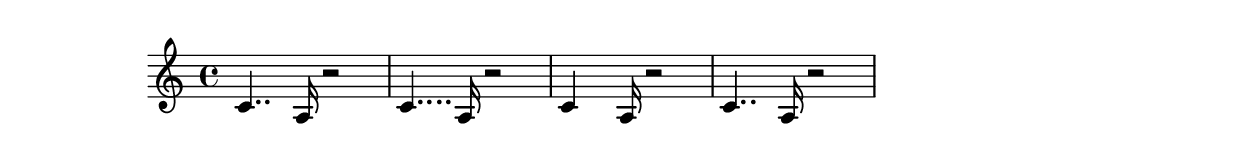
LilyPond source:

% DO NOT EDIT this file manually; it is automatically
% generated from Documentation/snippets/new
% Make any changes in Documentation/snippets/new/
% and then run scripts/auxiliar/makelsr.py
%
% This file is in the public domain.
%% Note: this file works from version 2.14.0
\version "2.14.0"
\header {
%% Translation of GIT committish: 6977ddc9a3b63ea810eaecb864269c7d847ccf98

  texidoces = "
Este código muestra cómo cambiar la cantidad de puntillos de una nota.

"

  doctitlees = "Modificar el número de puntillos de una nota"


%% Translation of GIT committish: 190a067275167c6dc9dd0afef683d14d392b7033
  texidocfr = "
Voici comment modifier le nombre de points d'augmentation
affectés à une note en particulier.

"
  doctitlefr = "Spécification du nombre de points d'augmentation d'une note"


  lsrtags = "rhythms,expressive-marks"
  texidoc = "This code demonstrates how to change the number of
augmentation dots on a single note."
  doctitle = "Changing the number of augmentation dots per note"
} % begin verbatim


\relative c' {
  c4.. a16 r2 |
  \override Dots #'dot-count = #4
  c4.. a16 r2 |
  \override Dots #'dot-count = #0
  c4.. a16 r2 |
  \revert Dots #'dot-count
  c4.. a16 r2 |
}
